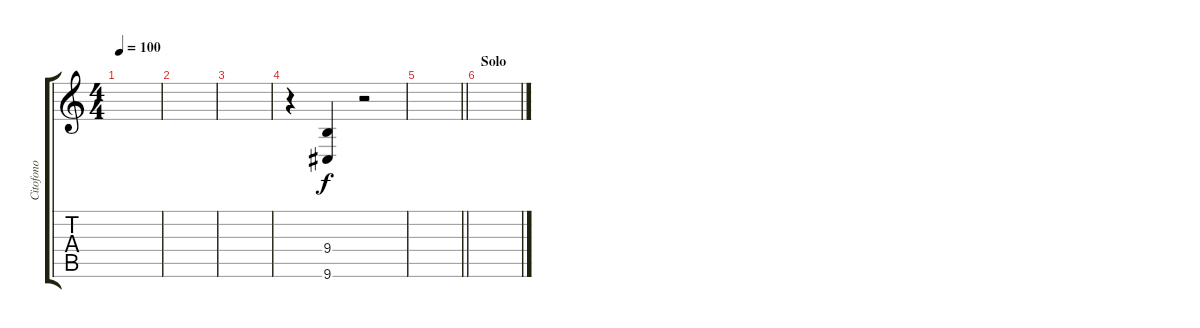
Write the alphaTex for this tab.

\track ("Citofono" "Citofono") {instrument gunshot}
\staff {score tabs}
\tuning (E4 B3 G3 D3 A2 E2) {hide}
\ts (4 4)
\tempo 100
\clef g2
\ks c
|
|
|
r.4 (9.4 9.6).4 r.2 |
\barLineRight lightlight
|
\section ("" "Solo")
